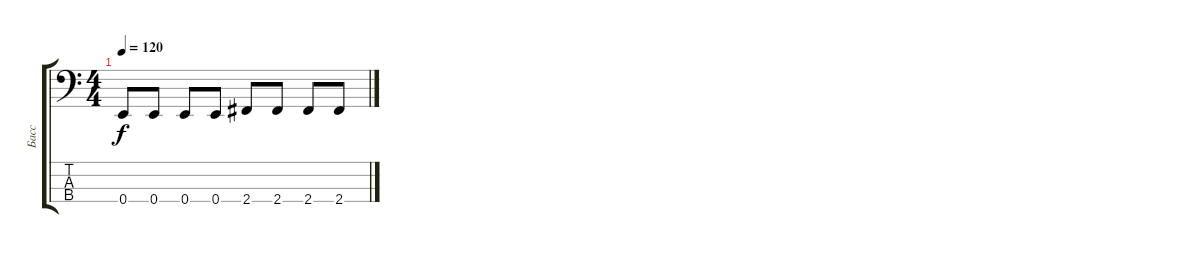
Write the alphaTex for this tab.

\track ("Басс" "Басс") {instrument electricbasspick}
\staff {score tabs}
\tuning (G2 D2 A1 E1) {hide}
\ts (4 4)
\tempo 120
\clef f4
\ks c
0.4.8{dy f} 0.4.8 0.4.8 0.4.8 2.4.8 2.4.8 2.4.8 2.4.8
